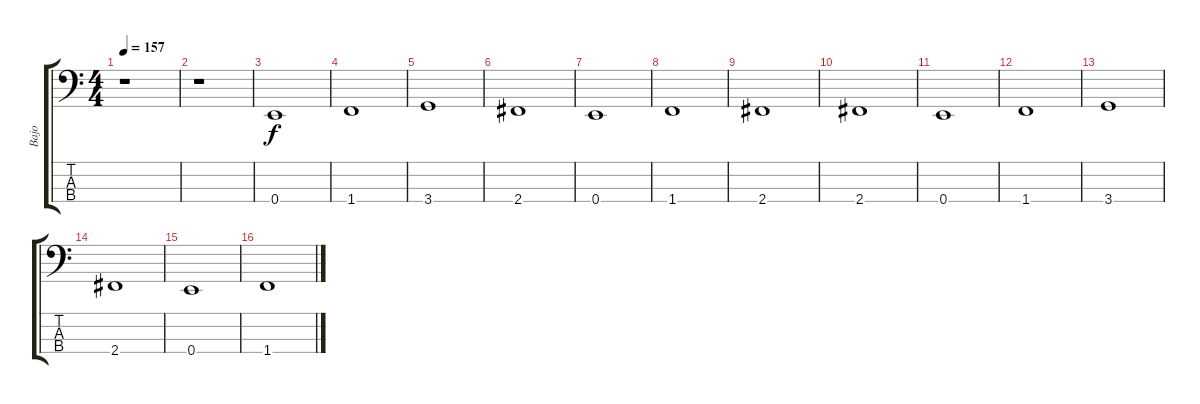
\track ("Bajo" "Bajo") {instrument electricbasspick}
\staff {score tabs}
\tuning (G2 D2 A1 E1) {hide}
\ts (4 4)
\tempo 157
\clef f4
\ks c
r.1{dy f} |
r.1 |
0.4.1 |
1.4.1 |
3.4.1 |
2.4.1 |
0.4.1 |
1.4.1 |
2.4.1 |
2.4.1 |
0.4.1 |
1.4.1 |
3.4.1 |
2.4.1 |
0.4.1 |
1.4.1
